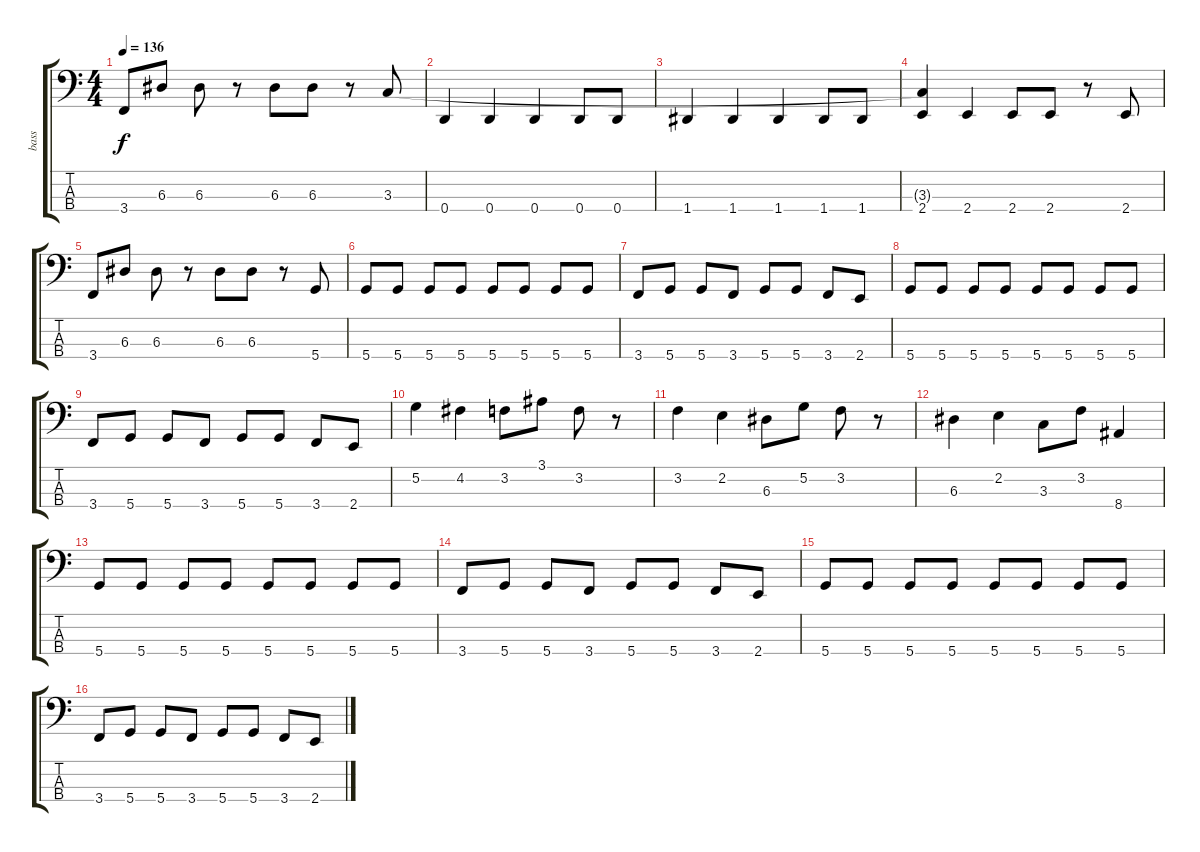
\track ("bass" "bass") {instrument electricbassfinger}
\staff {score tabs}
\tuning (G2 D2 A1 D1) {hide}
\ts (4 4)
\tempo 136
\clef f4
\ks c
3.4.8{dy f} 6.3.8 6.3.8 r.8 6.3.8 6.3.8 r.8 3.3.8 |
0.4.4 0.4.4 0.4.4 0.4.8 0.4.8 |
1.4.4 1.4.4 1.4.4 1.4.8 1.4.8 |
(3.3{t} 2.4).4 2.4.4 2.4.8 2.4.8 r.8 2.4.8 |
3.4.8 6.3.8 6.3.8 r.8 6.3.8 6.3.8 r.8 5.4.8 |
5.4.8 5.4.8 5.4.8 5.4.8 5.4.8 5.4.8 5.4.8 5.4.8 |
3.4.8 5.4.8 5.4.8 3.4.8 5.4.8 5.4.8 3.4.8 2.4.8 |
5.4.8 5.4.8 5.4.8 5.4.8 5.4.8 5.4.8 5.4.8 5.4.8 |
3.4.8 5.4.8 5.4.8 3.4.8 5.4.8 5.4.8 3.4.8 2.4.8 |
5.2.4 4.2.4 3.2.8 3.1.8 3.2.8 r.8 |
3.2.4 2.2.4 6.3.8 5.2.8 3.2.8 r.8 |
6.3.4 2.2.4 3.3.8 3.2.8 8.4.4 |
5.4.8 5.4.8 5.4.8 5.4.8 5.4.8 5.4.8 5.4.8 5.4.8 |
3.4.8 5.4.8 5.4.8 3.4.8 5.4.8 5.4.8 3.4.8 2.4.8 |
5.4.8 5.4.8 5.4.8 5.4.8 5.4.8 5.4.8 5.4.8 5.4.8 |
3.4.8 5.4.8 5.4.8 3.4.8 5.4.8 5.4.8 3.4.8 2.4.8
